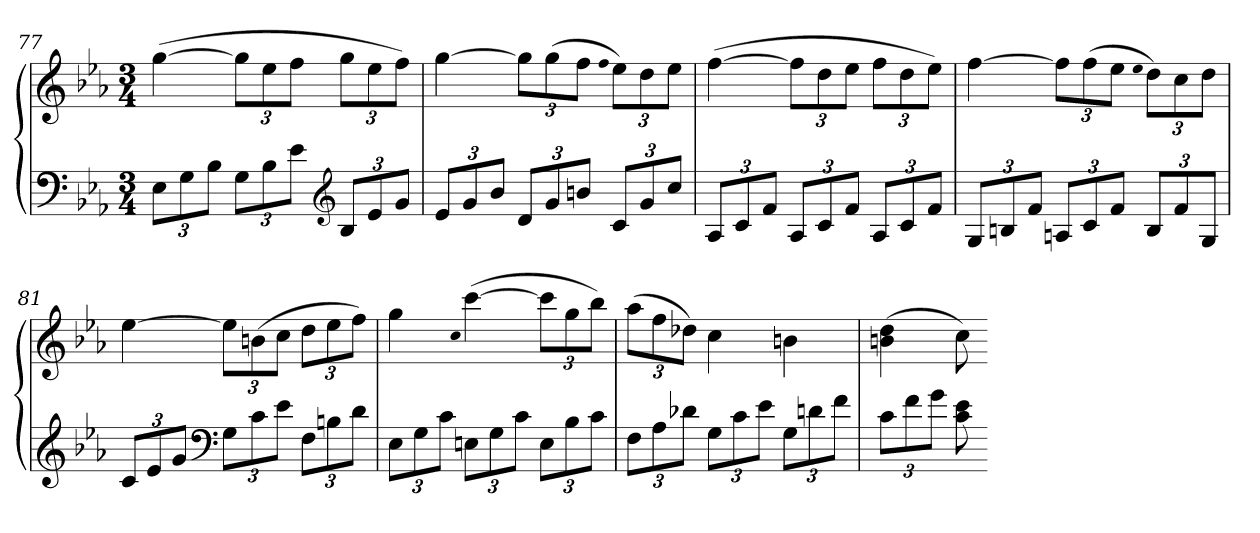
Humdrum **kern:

**kern	**kern
*part1	*part1
*staff2	*staff1
*clefF4	*clefG2
*k[b-e-a-]	*k[b-e-a-]
*c:	*c:
*M3/4	*M3/4
=77	=77
12E-L	([4gg
12G	.
12B-J	.
12GL	12ggL]
12B-	12ee-
12e-J	12ffJ
*clefG2	*
12B-L	12ggL
12e-	12ee-
12gJ	12ffJ)
=78	=78
12e-L	[4gg
12g	.
12b-J	.
12dL	12ggL]
12g	(12gg
12bnJ	12ffJ
.	qff
12cL	12ee-L)
12g	12dd
12ccJ	12ee-J
=79	=79
12A-L	([4ff
12c	.
12fJ	.
12A-L	12ffL]
12c	12dd
12fJ	12ee-J
12A-L	12ffL
12c	12dd
12fJ	12ee-J)
=80	=80
12GL	[4ff
12Bn	.
12fJ	.
12AnL	12ffL]
12c	(12ff
12fJ	12ee-J
.	qee-
12BL	12ddL)
12f	12cc
12GJ	12ddJ
=81	=81
12cL	[4ee-
12e-	.
12gJ	.
*clefF4	*
12GL	12ee-L]
12c	(12bn
12e-J	12ccJ
12FL	12ddL
12Bn	12ee-
12dJ	12ffJ)
=82	=82
12E-L	4gg
12G	.
12cJ	.
.	qcc
12EnL	([4ccc
12G	.
12cJ	.
12EL	12cccL]
12B-	12gg
12cJ	12bb-J)
=83	=83
12FL	(12aa-L
12A-	12ff
12d-XJ	12dd-XJ)
12GL	4cc
12c	.
12e-J	.
12GL	4bn
12dn	.
12fJ	.
=84	=84
12cL	(4bn 4dd
12f	.
12gJ	.
8c 8e-	8cc)
=-	=-
*-	*-
